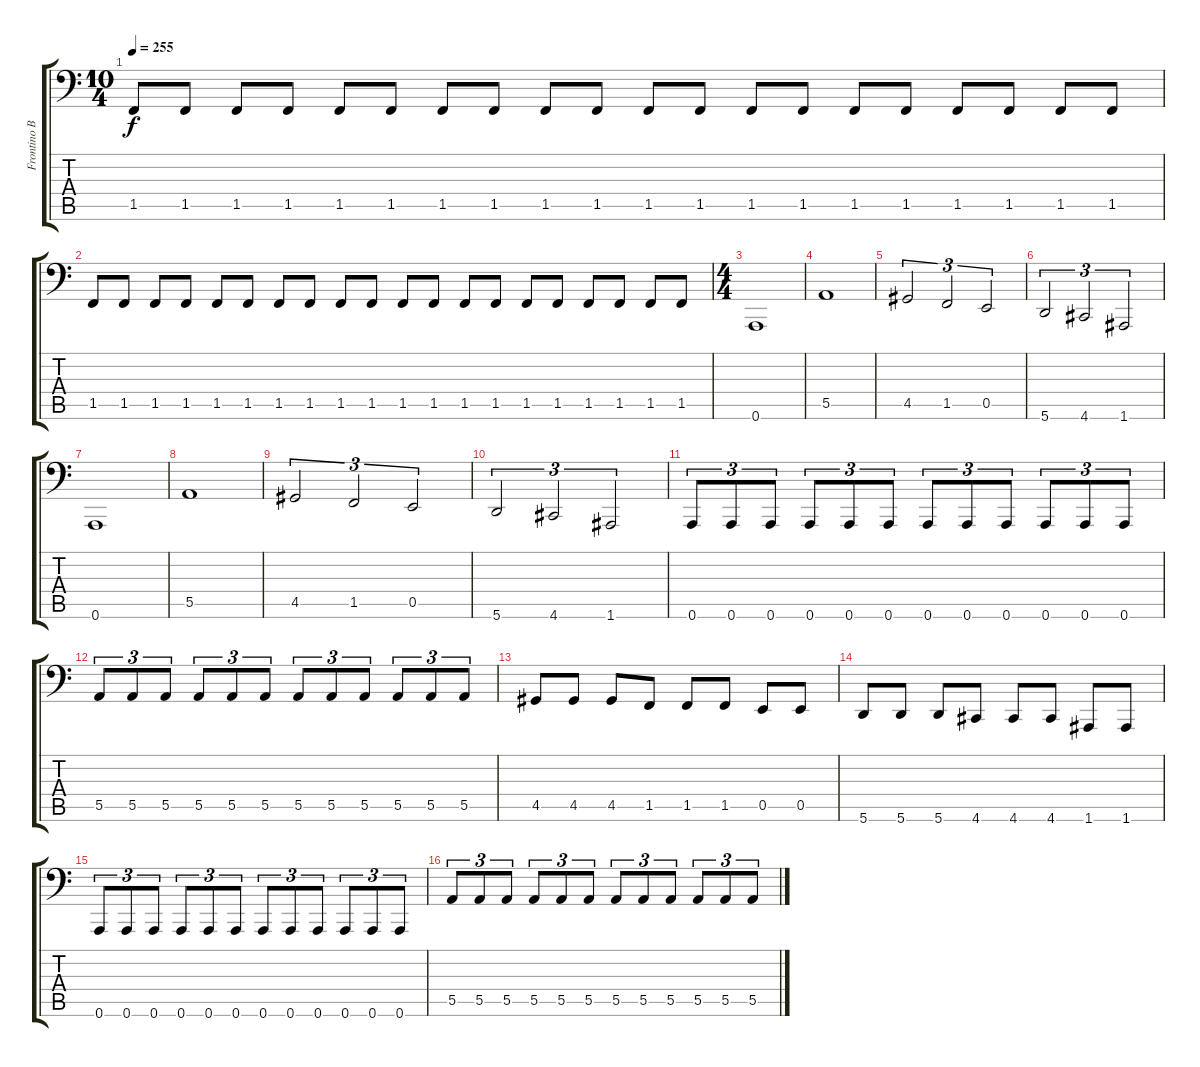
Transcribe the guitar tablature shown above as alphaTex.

\track ("Frontino Bass" "Frontino B") {instrument electricbasspick}
\staff {score tabs}
\tuning (B2 Gb2 D2 A1 E1 A0) {hide}
\ts (10 4)
\tempo 255
\clef f4
\ks c
1.5.8{dy f} 1.5.8 1.5.8 1.5.8 1.5.8 1.5.8 1.5.8 1.5.8 1.5.8 1.5.8 1.5.8 1.5.8 1.5.8 1.5.8 1.5.8 1.5.8 1.5.8 1.5.8 1.5.8 1.5.8 |
1.5.8 1.5.8 1.5.8 1.5.8 1.5.8 1.5.8 1.5.8 1.5.8 1.5.8 1.5.8 1.5.8 1.5.8 1.5.8 1.5.8 1.5.8 1.5.8 1.5.8 1.5.8 1.5.8 1.5.8 |
\ts (4 4)
0.6.1 |
5.5.1 |
4.5.2{tu (3 2)} 1.5.2{tu (3 2)} 0.5.2{tu (3 2)} |
5.6.2{tu (3 2)} 4.6.2{tu (3 2)} 1.6.2{tu (3 2)} |
0.6.1 |
5.5.1 |
4.5.2{tu (3 2)} 1.5.2{tu (3 2)} 0.5.2{tu (3 2)} |
5.6.2{tu (3 2)} 4.6.2{tu (3 2)} 1.6.2{tu (3 2)} |
0.6.8{tu (3 2)} 0.6.8{tu (3 2)} 0.6.8{tu (3 2)} 0.6.8{tu (3 2)} 0.6.8{tu (3 2)} 0.6.8{tu (3 2)} 0.6.8{tu (3 2)} 0.6.8{tu (3 2)} 0.6.8{tu (3 2)} 0.6.8{tu (3 2)} 0.6.8{tu (3 2)} 0.6.8{tu (3 2)} |
5.5.8{tu (3 2)} 5.5.8{tu (3 2)} 5.5.8{tu (3 2)} 5.5.8{tu (3 2)} 5.5.8{tu (3 2)} 5.5.8{tu (3 2)} 5.5.8{tu (3 2)} 5.5.8{tu (3 2)} 5.5.8{tu (3 2)} 5.5.8{tu (3 2)} 5.5.8{tu (3 2)} 5.5.8{tu (3 2)} |
4.5.8 4.5.8 4.5.8 1.5.8 1.5.8 1.5.8 0.5.8 0.5.8 |
5.6.8 5.6.8 5.6.8 4.6.8 4.6.8 4.6.8 1.6.8 1.6.8 |
0.6.8{tu (3 2)} 0.6.8{tu (3 2)} 0.6.8{tu (3 2)} 0.6.8{tu (3 2)} 0.6.8{tu (3 2)} 0.6.8{tu (3 2)} 0.6.8{tu (3 2)} 0.6.8{tu (3 2)} 0.6.8{tu (3 2)} 0.6.8{tu (3 2)} 0.6.8{tu (3 2)} 0.6.8{tu (3 2)} |
5.5.8{tu (3 2)} 5.5.8{tu (3 2)} 5.5.8{tu (3 2)} 5.5.8{tu (3 2)} 5.5.8{tu (3 2)} 5.5.8{tu (3 2)} 5.5.8{tu (3 2)} 5.5.8{tu (3 2)} 5.5.8{tu (3 2)} 5.5.8{tu (3 2)} 5.5.8{tu (3 2)} 5.5.8{tu (3 2)}
